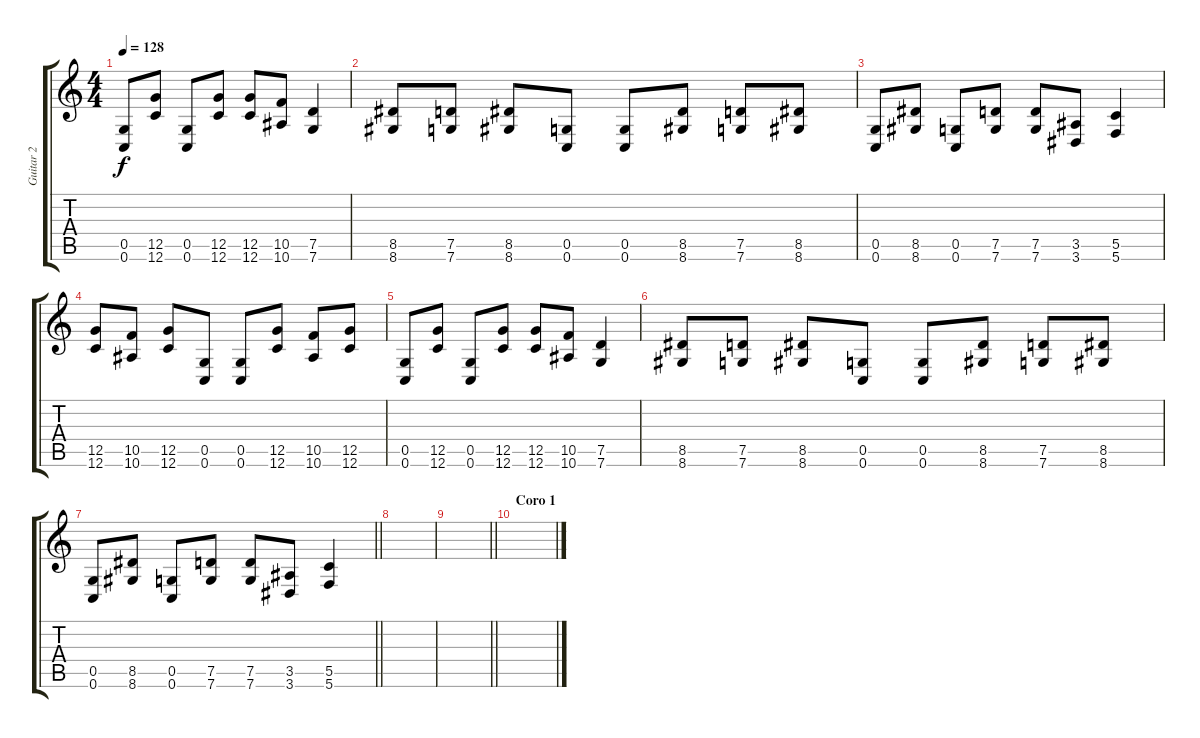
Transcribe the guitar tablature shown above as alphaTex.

\track ("Guitar 2" "Guitar 2") {instrument overdrivenguitar}
\staff {score tabs}
\tuning (D4 A3 F3 C3 G2 C2) {hide}
\ts (4 4)
\tempo 128
\clef g2
\ks c
(0.5 0.6).8{dy f} (12.5 12.6).8 (0.5 0.6).8 (12.5 12.6).8 (12.5 12.6).8 (10.5 10.6).8 (7.5 7.6).4 |
(8.5 8.6).8 (7.5 7.6).8 (8.5 8.6).8 (0.5 0.6).8 (0.5 0.6).8 (8.5 8.6).8 (7.5 7.6).8 (8.5 8.6).8 |
(0.5 0.6).8 (8.5 8.6).8 (0.5 0.6).8 (7.5 7.6).8 (7.5 7.6).8 (3.5 3.6).8 (5.5 5.6).4 |
(12.5 12.6).8 (10.5 10.6).8 (12.5 12.6).8 (0.5 0.6).8 (0.5 0.6).8 (12.5 12.6).8 (10.5 10.6).8 (12.5 12.6).8 |
(0.5 0.6).8 (12.5 12.6).8 (0.5 0.6).8 (12.5 12.6).8 (12.5 12.6).8 (10.5 10.6).8 (7.5 7.6).4 |
(8.5 8.6).8 (7.5 7.6).8 (8.5 8.6).8 (0.5 0.6).8 (0.5 0.6).8 (8.5 8.6).8 (7.5 7.6).8 (8.5 8.6).8 |
\barLineRight lightlight
(0.5 0.6).8 (8.5 8.6).8 (0.5 0.6).8 (7.5 7.6).8 (7.5 7.6).8 (3.5 3.6).8 (5.5 5.6).4 |
\section ("" "")
|
\barLineRight lightlight
|
\section ("" "Coro 1")
